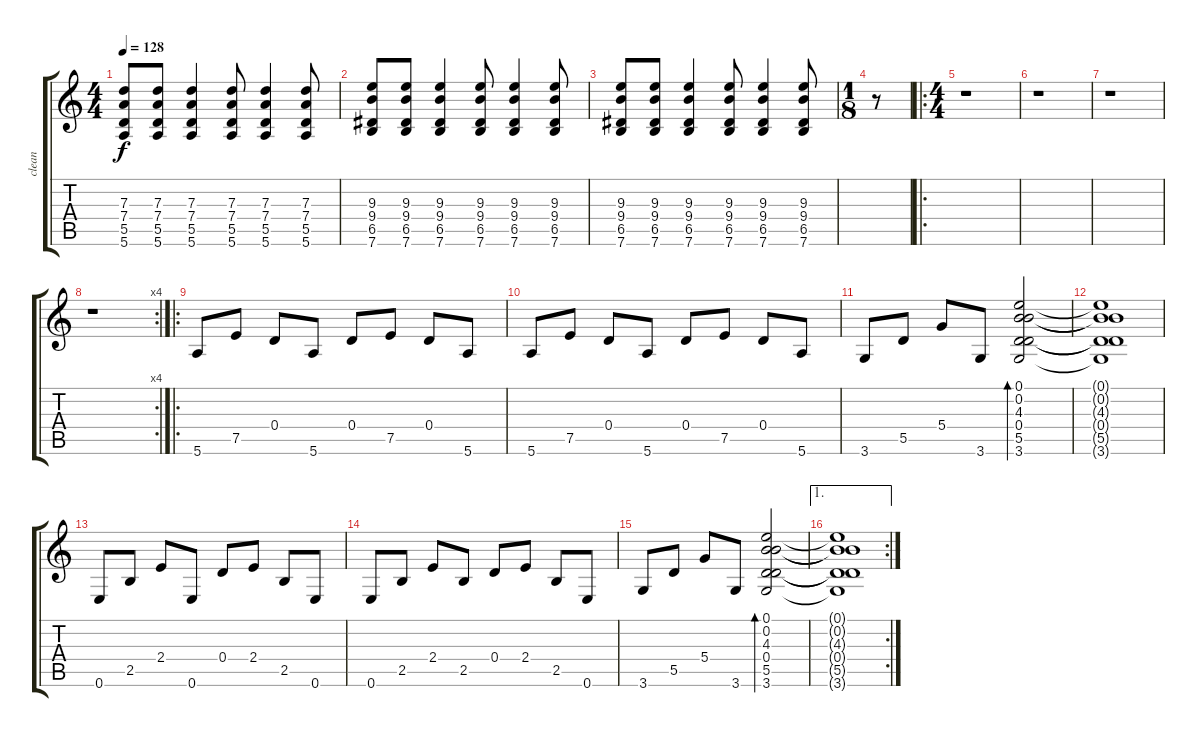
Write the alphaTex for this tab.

\track ("clean" "clean") {instrument electricguitarclean}
\staff {score tabs}
\tuning (E4 B3 G3 D3 A2 E2) {hide}
\ts (4 4)
\tempo 128
\clef g2
\ks c
(7.3 7.4 5.5 5.6).8{dy f} (7.3 7.4 5.5 5.6).8 (7.3 7.4 5.5 5.6).4 (7.3 7.4 5.5 5.6).8 (7.3 7.4 5.5 5.6).4 (7.3 7.4 5.5 5.6).8 |
(9.3 9.4 6.5 7.6).8 (9.3 9.4 6.5 7.6).8 (9.3 9.4 6.5 7.6).4 (9.3 9.4 6.5 7.6).8 (9.3 9.4 6.5 7.6).4 (9.3 9.4 6.5 7.6).8 |
(9.3 9.4 6.5 7.6).8 (9.3 9.4 6.5 7.6).8 (9.3 9.4 6.5 7.6).4 (9.3 9.4 6.5 7.6).8 (9.3 9.4 6.5 7.6).4 (9.3 9.4 6.5 7.6).8 |
\ts (1 8)
r.8 |
\ro
\ts (4 4)
r.1 |
r.1 |
r.1 |
\rc 4
r.1 |
\ro
5.6.8 7.5.8 0.4.8 5.6.8 0.4.8 7.5.8 0.4.8 5.6.8 |
5.6.8 7.5.8 0.4.8 5.6.8 0.4.8 7.5.8 0.4.8 5.6.8 |
3.6.8 5.5.8 5.4.8 3.6.8 (0.1 0.2 4.3 0.4 5.5 3.6).2{bd 60} |
(0.1{t} 0.2{t} 4.3{t} 0.4{t} 5.5{t} 3.6{t}).1 |
0.6.8 2.5.8 2.4.8 0.6.8 0.4.8 2.4.8 2.5.8 0.6.8 |
0.6.8 2.5.8 2.4.8 2.5.8 0.4.8 2.4.8 2.5.8 0.6.8 |
3.6.8 5.5.8 5.4.8 3.6.8 (0.1 0.2 4.3 0.4 5.5 3.6).2{bd 240} |
\ae 1
\rc 2
(0.1{t} 0.2{t} 4.3{t} 0.4{t} 5.5{t} 3.6{t}).1
